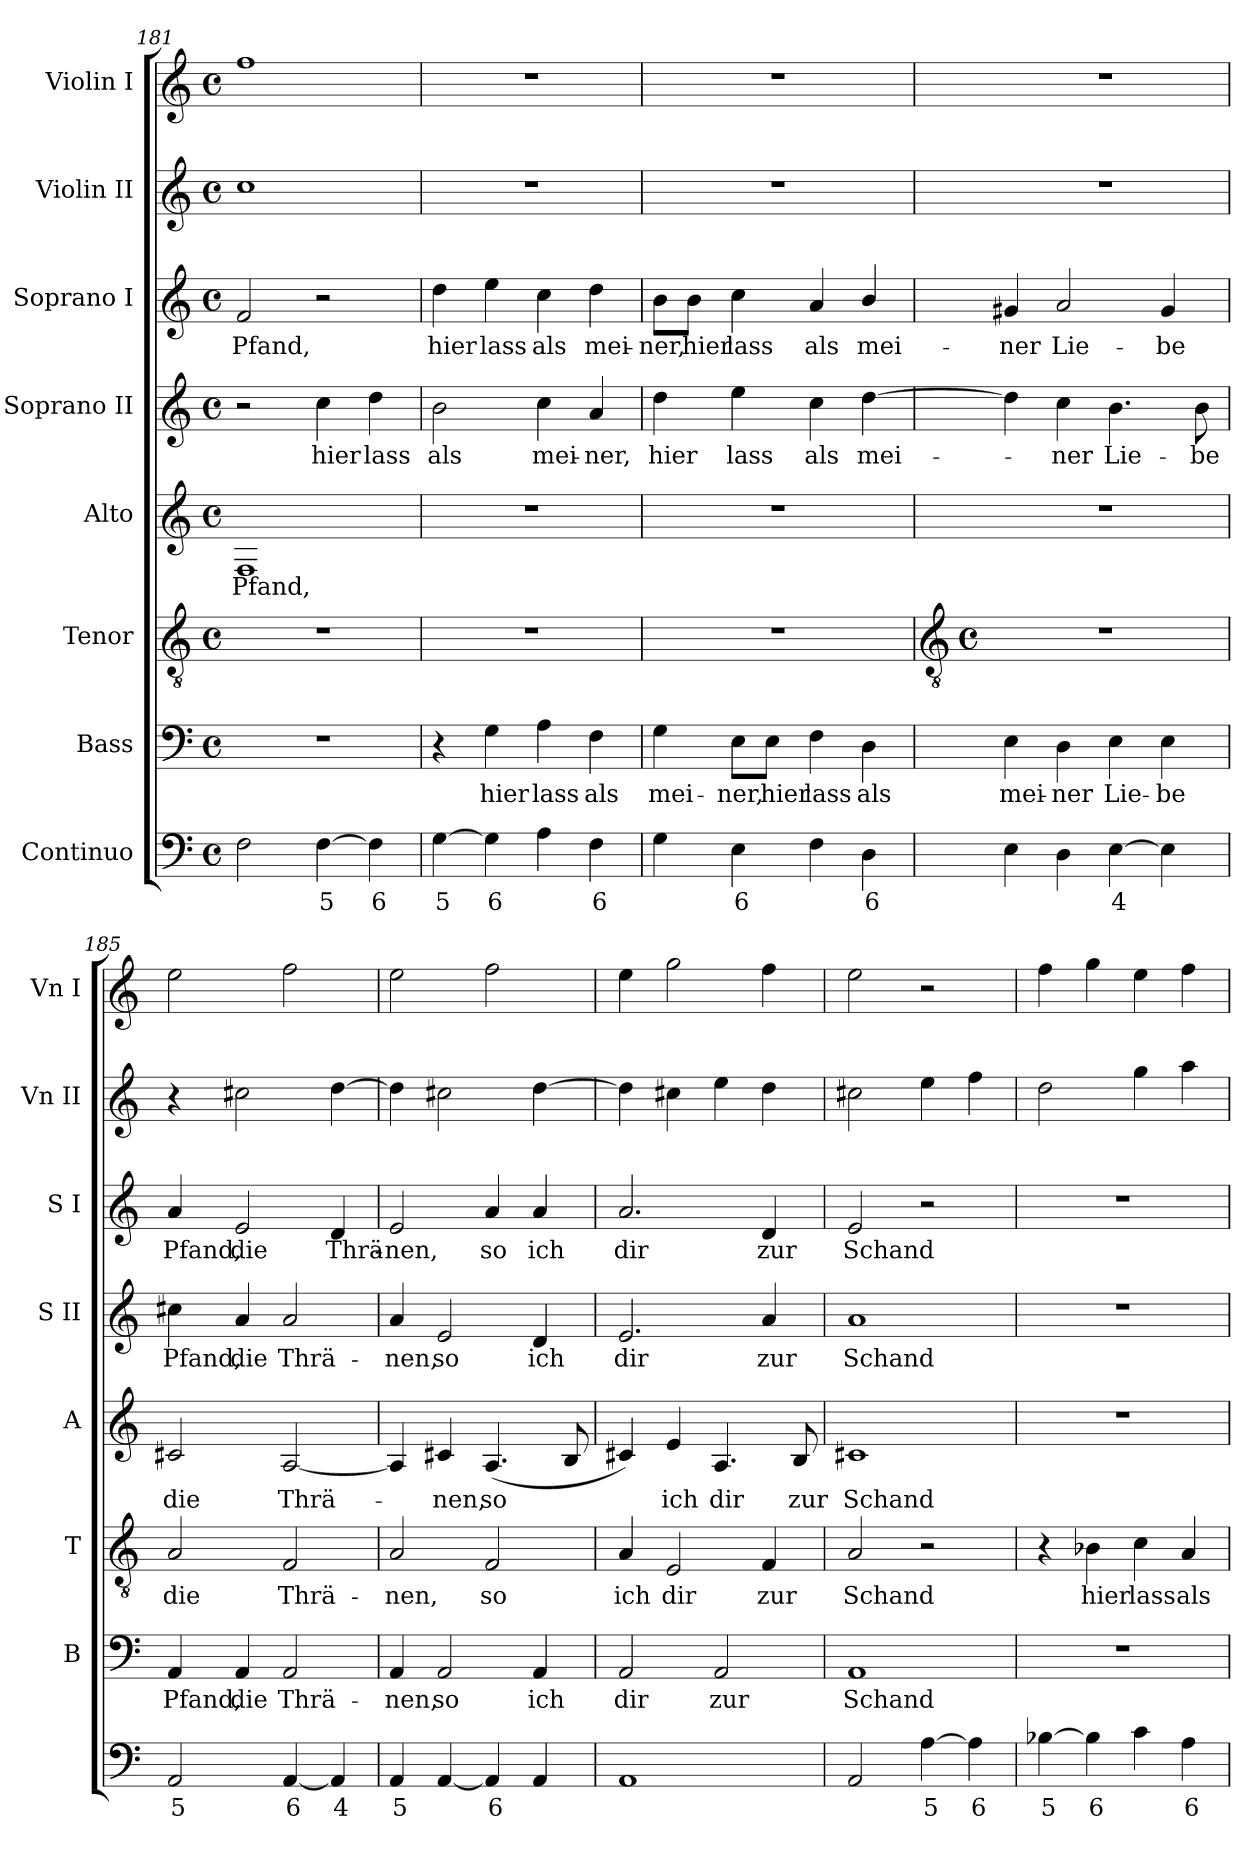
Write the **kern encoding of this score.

**kern	**text	**kern	**text	**kern	**text	**kern	**text	**kern	**text	**kern	**text	**kern	**kern
*part8	*part8	*part7	*part7	*part6	*part6	*part5	*part5	*part4	*part4	*part3	*part3	*part2	*part1
*staff8	*staff8	*staff7	*staff7	*staff6	*staff6	*staff5	*staff5	*staff4	*staff4	*staff3	*staff3	*staff2	*staff1
*I"Continuo	*	*I"Bass	*	*I"Tenor	*	*I"Alto	*	*I"Soprano II	*	*I"Soprano I	*	*I"Violin II	*I"Violin I
*	*	*I'B	*	*I'T	*	*I'A	*	*I'S II	*	*I'S I	*	*I'Vn II	*I'Vn I
*clefF4	*	*clefF4	*	*clefGv2	*	*clefG2	*	*clefG2	*	*clefG2	*	*clefG2	*clefG2
*k[]	*	*k[]	*	*k[]	*	*k[]	*	*k[]	*	*k[]	*	*k[]	*k[]
*C:	*	*C:	*	*C:	*	*C:	*	*C:	*	*C:	*	*C:	*C:
*M4/4	*	*M4/4	*	*M4/4	*	*M4/4	*	*M4/4	*	*M4/4	*	*M4/4	*M4/4
*met(c)	*	*met(c)	*	*met(c)	*	*met(c)	*	*met(c)	*	*met(c)	*	*met(c)	*met(c)
=181	=181	=181	=181	=181	=181	=181	=181	=181	=181	=181	=181	=181	=181
!	!	!	!	!	!	!	!LO:LY:b	!	!	!	!LO:LY:b	!	!
2F	.	1r	.	1r	.	1F	Pfand,	2r	.	2f	Pfand,	1cc	1ff
!	!LO:LY:b	!	!	!	!	!	!	!	!LO:LY:b	!	!	!	!
[4F	5	.	.	.	.	.	.	4cc	hier	2r	.	.	.
!	!LO:LY:b	!	!	!	!	!	!	!	!LO:LY:b	!	!	!	!
4F]	6	.	.	.	.	.	.	4dd	lass	.	.	.	.
=182	=182	=182	=182	=182	=182	=182	=182	=182	=182	=182	=182	=182	=182
!	!LO:LY:b	!	!	!	!	!	!	!	!LO:LY:b	!	!LO:LY:b	!	!
[4G	5	4r	.	1r	.	1r	.	2b	als	4dd	hier	1r	1r
!	!LO:LY:b	!	!LO:LY:b	!	!	!	!	!	!	!	!LO:LY:b	!	!
4G]	6	4G	hier	.	.	.	.	.	.	4ee	lass	.	.
!	!	!	!LO:LY:b	!	!	!	!	!	!LO:LY:b	!	!LO:LY:b	!	!
4A	.	4A	lass	.	.	.	.	4cc	mei-	4cc	als	.	.
!	!LO:LY:b	!	!LO:LY:b	!	!	!	!	!	!LO:LY:b	!	!LO:LY:b	!	!
4F	6	4F	als	.	.	.	.	4a	-ner,	4dd	mei-	.	.
=183	=183	=183	=183	=183	=183	=183	=183	=183	=183	=183	=183	=183	=183
!	!	!	!LO:LY:b	!	!	!	!	!	!LO:LY:b	!	!LO:LY:b	!	!
4G	.	4G	mei-	1r	.	1r	.	4dd	hier	8b\L	-ner,	1r	1r
!	!	!	!	!	!	!	!	!	!	!	!LO:LY:b	!	!
.	.	.	.	.	.	.	.	.	.	8b\J	hier	.	.
!	!LO:LY:b	!	!LO:LY:b	!	!	!	!	!	!LO:LY:b	!	!LO:LY:b	!	!
4E	6	8E\L	-ner,	.	.	.	.	4ee	lass	4cc	lass	.	.
!	!	!	!LO:LY:b	!	!	!	!	!	!	!	!	!	!
.	.	8E\J	hier	.	.	.	.	.	.	.	.	.	.
!	!	!	!LO:LY:b	!	!	!	!	!	!LO:LY:b	!	!LO:LY:b	!	!
4F	.	4F	lass	.	.	.	.	4cc	als	4a	als	.	.
!	!LO:LY:b	!	!LO:LY:b	!	!	!	!	!	!LO:LY:b	!	!LO:LY:b	!	!
4D	6	4D	als	.	.	.	.	[4dd	mei-	4b/	mei-	.	.
!!LO:LB:g=z
=184	=184	=184	=184	=184	=184	=184	=184	=184	=184	=184	=184	=184	=184
*	*	*	*	*clefGv2	*	*	*	*	*	*	*	*	*
*	*	*	*	*k[]	*	*	*	*	*	*	*	*	*
*	*	*	*	*C:	*	*	*	*	*	*	*	*	*
*	*	*	*	*M4/4	*	*	*	*	*	*	*	*	*
*	*	*	*	*met(c)	*	*	*	*	*	*	*	*	*
!	!	!	!LO:LY:b	!	!	!	!	!	!	!	!LO:LY:b	!	!
4E	.	4E	mei-	1r	.	1r	.	4dd]	.	4g#X	-ner	1r	1r
!	!	!	!LO:LY:b	!	!	!	!	!	!LO:LY:b	!	!LO:LY:b	!	!
4D	.	4D	-ner	.	.	.	.	4cc	ner	2a	Lie-	.	.
!	!LO:LY:b	!	!LO:LY:b	!	!	!	!	!	!LO:LY:b	!	!	!	!
[4E	4	4E	Lie-	.	.	.	.	4.b	Lie-	.	.	.	.
!	!	!	!LO:LY:b	!	!	!	!	!	!	!	!LO:LY:b	!	!
4E]	.	4E	-be	.	.	.	.	.	.	4g#	-be	.	.
!	!	!	!	!	!	!	!	!	!LO:LY:b	!	!	!	!
.	.	.	.	.	.	.	.	8b	-be	.	.	.	.
=185	=185	=185	=185	=185	=185	=185	=185	=185	=185	=185	=185	=185	=185
!	!LO:LY:b	!	!LO:LY:b	!	!LO:LY:b	!	!LO:LY:b	!	!LO:LY:b	!	!LO:LY:b	!	!
2AA	5	4AA	Pfand,	2A	die	2c#X	die	4cc#X	Pfand,	4a	Pfand,	4r	2ee
!	!	!	!LO:LY:b	!	!	!	!	!	!LO:LY:b	!	!LO:LY:b	!	!
.	.	4AA	die	.	.	.	.	4a	die	2e	die	2cc#X	.
!	!LO:LY:b	!	!LO:LY:b	!	!LO:LY:b	!	!LO:LY:b	!	!LO:LY:b	!	!	!	!
[4AA	6	2AA	Thrä-	2F	Thrä-	[2A	Thrä-	2a	Thrä-	.	.	.	2ff
!	!LO:LY:b	!	!	!	!	!	!	!	!	!	!LO:LY:b	!	!
4AA]	4	.	.	.	.	.	.	.	.	4d	Thrä-	[4dd	.
=186	=186	=186	=186	=186	=186	=186	=186	=186	=186	=186	=186	=186	=186
!	!LO:LY:b	!	!LO:LY:b	!	!LO:LY:b	!	!	!	!LO:LY:b	!	!LO:LY:b	!	!
4AA	5	4AA	-nen,	2A	-nen,	4A]	.	4a	-nen,	2e	-nen,	4dd]	2ee
!	!	!	!LO:LY:b	!	!	!	!LO:LY:b	!	!LO:LY:b	!	!	!	!
[4AA	.	2AA	so	.	.	4c#X	nen,	2e	so	.	.	2cc#X	.
!	!LO:LY:b	!	!	!	!LO:LY:b	!	!LO:LY:b	!	!	!	!LO:LY:b	!	!
4AA]	6	.	.	2F	so	(<4.A	so	.	.	4a	so	.	2ff
!	!	!	!LO:LY:b	!	!	!	!	!	!LO:LY:b	!	!LO:LY:b	!	!
4AA	.	4AA	ich	.	.	.	.	4d	ich	4a	ich	[4dd	.
.	.	.	.	.	.	8B	.	.	.	.	.	.	.
=187	=187	=187	=187	=187	=187	=187	=187	=187	=187	=187	=187	=187	=187
!	!	!	!LO:LY:b	!	!LO:LY:b	!	!	!	!LO:LY:b	!	!LO:LY:b	!	!
1AA	.	2AA	dir	4A	ich	4c#X)	.	2.e	dir	2.a	dir	4dd]	4ee
!	!	!	!	!	!LO:LY:b	!	!LO:LY:b	!	!	!	!	!	!
.	.	.	.	2E	dir	4e	ich	.	.	.	.	4cc#X	2gg
!	!	!	!LO:LY:b	!	!	!	!LO:LY:b	!	!	!	!	!	!
.	.	2AA	zur	.	.	4.A	dir	.	.	.	.	4ee	.
!	!	!	!	!	!LO:LY:b	!	!	!	!LO:LY:b	!	!LO:LY:b	!	!
.	.	.	.	4F	zur	.	.	4a	zur	4d	zur	4dd	4ff
!	!	!	!	!	!	!	!LO:LY:b	!	!	!	!	!	!
.	.	.	.	.	.	8B	zur	.	.	.	.	.	.
=188	=188	=188	=188	=188	=188	=188	=188	=188	=188	=188	=188	=188	=188
!	!	!	!LO:LY:b	!	!LO:LY:b	!	!LO:LY:b	!	!LO:LY:b	!	!LO:LY:b	!	!
2AA	.	1AA	Schand	2A	Schand	1c#X	Schand	1a	Schand	2e	Schand	2cc#X	2ee
!	!LO:LY:b	!	!	!	!	!	!	!	!	!	!	!	!
[4A	5	.	.	2r	.	.	.	.	.	2r	.	4ee	2r
!	!LO:LY:b	!	!	!	!	!	!	!	!	!	!	!	!
4A]	6	.	.	.	.	.	.	.	.	.	.	4ff	.
=189	=189	=189	=189	=189	=189	=189	=189	=189	=189	=189	=189	=189	=189
!	!LO:LY:b	!	!	!	!	!	!	!	!	!	!	!	!
[4B-X	5	1r	.	4r	.	1r	.	1r	.	1r	.	2dd	4ff
!	!LO:LY:b	!	!	!	!LO:LY:b	!	!	!	!	!	!	!	!
4B-]	6	.	.	4B-X	hier	.	.	.	.	.	.	.	4gg
!	!	!	!	!	!LO:LY:b	!	!	!	!	!	!	!	!
4c	.	.	.	4c	lass	.	.	.	.	.	.	4gg	4ee
!	!LO:LY:b	!	!	!	!LO:LY:b	!	!	!	!	!	!	!	!
4A	6	.	.	4A	als	.	.	.	.	.	.	4aa	4ff
=	=	=	=	=	=	=	=	=	=	=	=	=	=
*-	*-	*-	*-	*-	*-	*-	*-	*-	*-	*-	*-	*-	*-
